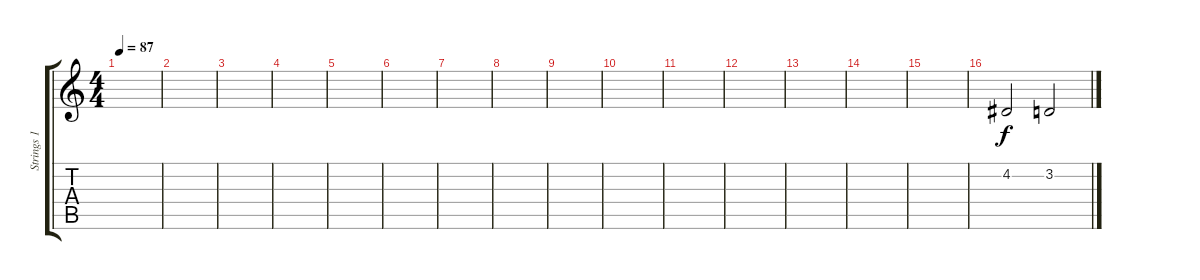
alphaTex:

\track ("Strings 1" "Strings 1") {instrument stringensemble1}
\staff {score tabs}
\tuning (E4 B3 G3 D3 A2 E2) {hide}
\ts (4 4)
\tempo 87
\clef g2
\ks c
|
|
|
|
|
|
|
|
|
|
|
|
|
|
|
4.2.2{instrument stringensemble1} 3.2.2
